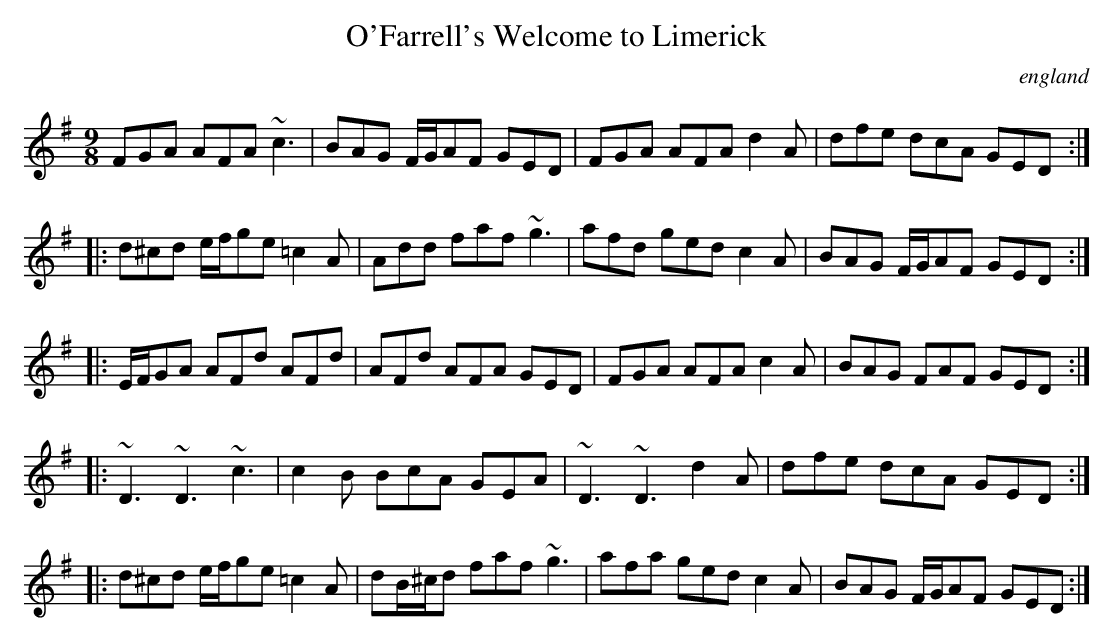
X:1
T:O'Farrell's Welcome to Limerick
O:england
M:9/8
L:1/8
K:Dmix
FGA AFA ~c3|BAG F/2G/2AF GED|FGA AFA d2A|dfe dcA GED:|
|:d^cd e/2f/2ge =c2A|Add faf ~g3|afd ged c2A|BAG F/2G/2AF GED:|
|:E/2F/2GA AFd AFd|AFd AFA GED|FGA AFA c2A|BAG FAF GED:|
|:""~D3 ~D3 ~c3|c2B BcA GEA|~D3 ~D3 d2A|dfe dcA GED:|
|:d^cd e/2f/2ge =c2A|dB/^c/d faf ~g3|afa ged c2A|BAG F/G/AF GED:|
